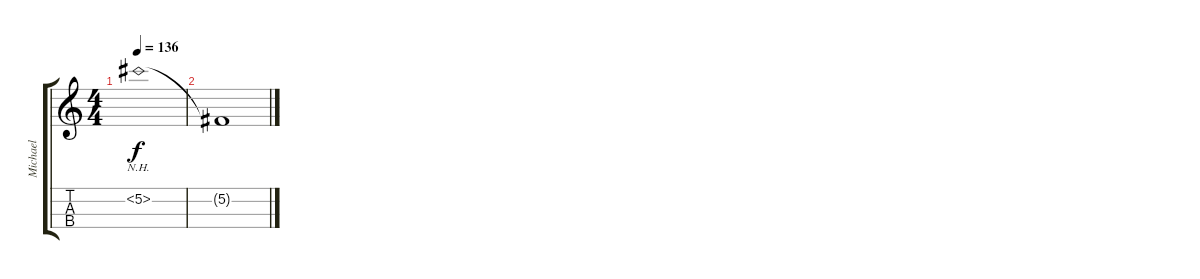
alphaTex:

\track ("Michael " "Michael ") {instrument electricbassfinger}
\staff {score tabs}
\tuning (Gb3 Db3 Ab2 Db2) {hide}
\ts (4 4)
\tempo 136
\clef g2
\ks c
5.2{nh}.1{dy f} |
5.2{t}.1
